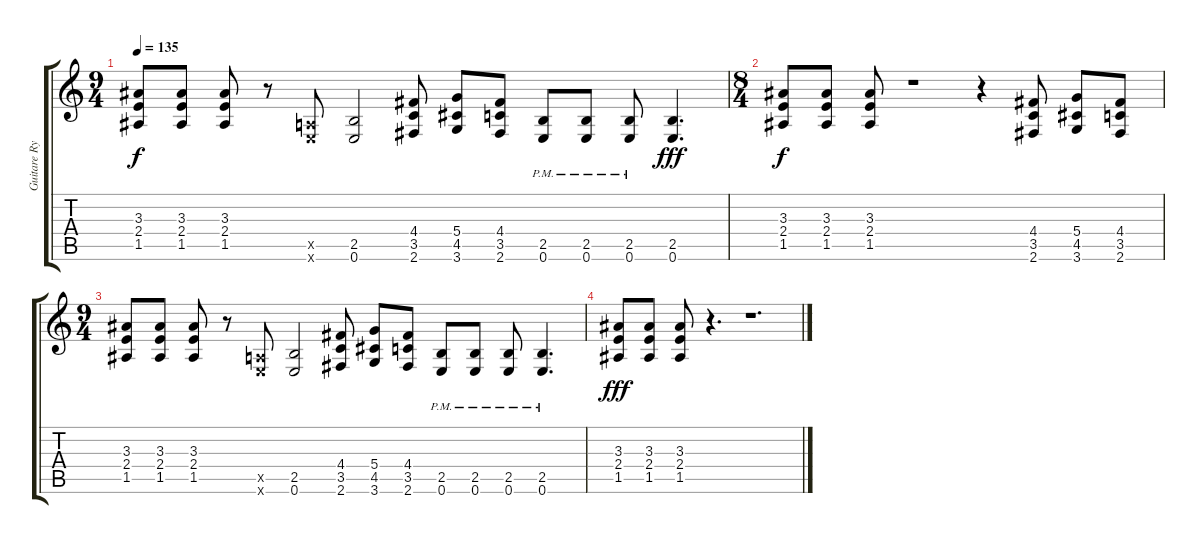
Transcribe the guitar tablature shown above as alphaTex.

\track ("Guitare Rythmique" "Guitare Ry") {instrument distortionguitar}
\staff {score tabs}
\tuning (E4 B3 G3 D3 A2 E2) {hide}
\ts (9 4)
\tempo 135
\clef g2
\ks c
(3.3 2.4 1.5).8{dy f} (3.3 2.4 1.5).8 (3.3 2.4 1.5).8 r.8 (0.5{x} 0.6{x}).8 (2.5 0.6).2 (4.4 3.5 2.6).8 (5.4 4.5 3.6).8 (4.4 3.5 2.6).8 (2.5{pm} 0.6{pm}).8 (2.5{pm} 0.6{pm}).8 (2.5{pm} 0.6{pm}).8 (2.5 0.6).4{d dy fff} |
\ts (8 4)
(3.3 2.4 1.5).8{dy f} (3.3 2.4 1.5).8 (3.3 2.4 1.5).8 r.1 r.4 (4.4 3.5 2.6).8 (5.4 4.5 3.6).8 (4.4 3.5 2.6).8 |
\ts (9 4)
(3.3 2.4 1.5).8 (3.3 2.4 1.5).8 (3.3 2.4 1.5).8 r.8 (0.5{x} 0.6{x}).8 (2.5 0.6).2 (4.4 3.5 2.6).8 (5.4 4.5 3.6).8 (4.4 3.5 2.6).8 (2.5{pm} 0.6{pm}).8 (2.5{pm} 0.6{pm}).8 (2.5{pm} 0.6{pm}).8 (2.5{pm} 0.6{pm}).4{d} |
(3.3 2.4 1.5).8{dy fff} (3.3 2.4 1.5).8 (3.3 2.4 1.5).8 r.4{d} r.1{d}
